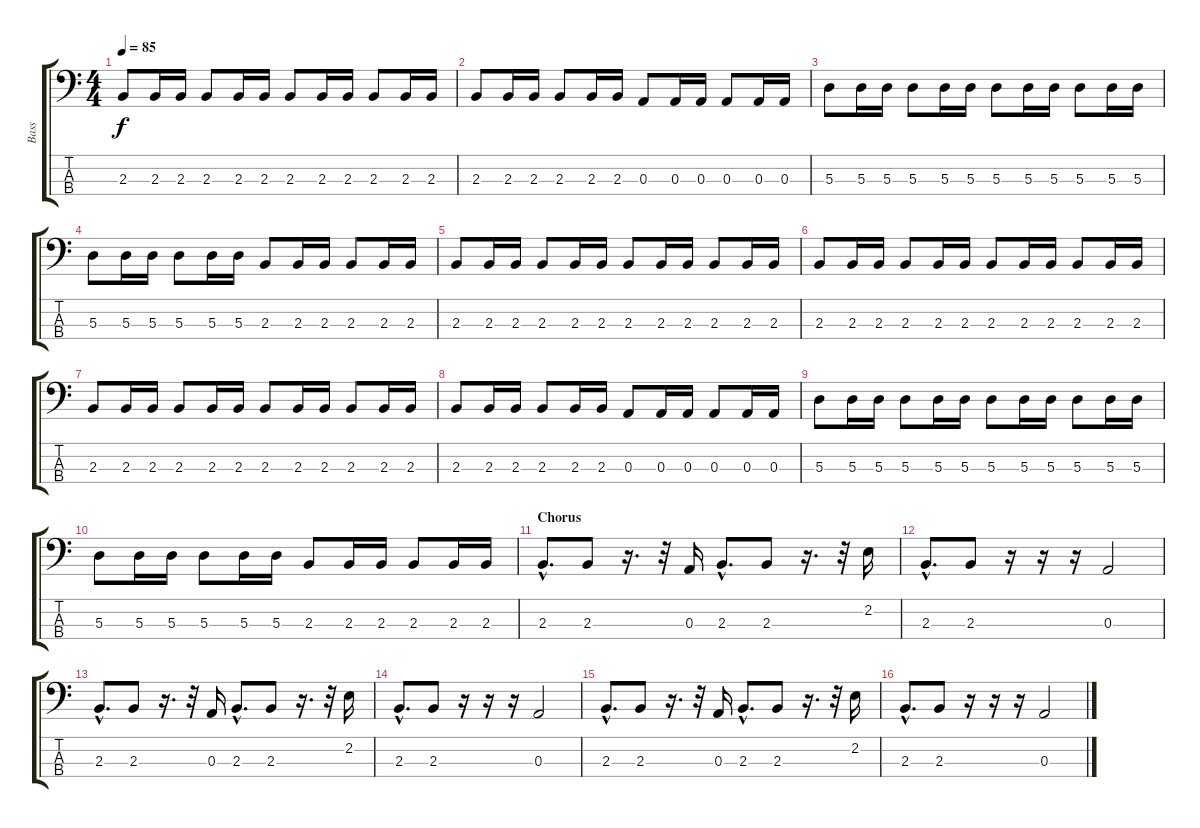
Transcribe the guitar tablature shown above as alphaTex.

\track ("Bass" "Bass") {instrument electricbassfinger}
\staff {score tabs}
\tuning (G2 D2 A1 E1) {hide}
\ts (4 4)
\tempo 85
\clef f4
\ks c
2.3.8{dy f} 2.3.16 2.3.16 2.3.8 2.3.16 2.3.16 2.3.8 2.3.16 2.3.16 2.3.8 2.3.16 2.3.16 |
2.3.8 2.3.16 2.3.16 2.3.8 2.3.16 2.3.16 0.3.8 0.3.16 0.3.16 0.3.8 0.3.16 0.3.16 |
5.3.8 5.3.16 5.3.16 5.3.8 5.3.16 5.3.16 5.3.8 5.3.16 5.3.16 5.3.8 5.3.16 5.3.16 |
5.3.8 5.3.16 5.3.16 5.3.8 5.3.16 5.3.16 2.3.8 2.3.16 2.3.16 2.3.8 2.3.16 2.3.16 |
2.3.8 2.3.16 2.3.16 2.3.8 2.3.16 2.3.16 2.3.8 2.3.16 2.3.16 2.3.8 2.3.16 2.3.16 |
2.3.8 2.3.16 2.3.16 2.3.8 2.3.16 2.3.16 2.3.8 2.3.16 2.3.16 2.3.8 2.3.16 2.3.16 |
2.3.8 2.3.16 2.3.16 2.3.8 2.3.16 2.3.16 2.3.8 2.3.16 2.3.16 2.3.8 2.3.16 2.3.16 |
2.3.8 2.3.16 2.3.16 2.3.8 2.3.16 2.3.16 0.3.8 0.3.16 0.3.16 0.3.8 0.3.16 0.3.16 |
5.3.8 5.3.16 5.3.16 5.3.8 5.3.16 5.3.16 5.3.8 5.3.16 5.3.16 5.3.8 5.3.16 5.3.16 |
5.3.8 5.3.16 5.3.16 5.3.8 5.3.16 5.3.16 2.3.8 2.3.16 2.3.16 2.3.8 2.3.16 2.3.16 |
\section ("" "Chorus")
2.3{hac}.8{d} 2.3.8 r.16{d} r.32 0.3.16 2.3{hac}.8{d} 2.3.8 r.16{d} r.32 2.2.16 |
2.3{hac}.8{d} 2.3.8 r.16 r.16 r.16 0.3.2 |
2.3{hac}.8{d} 2.3.8 r.16{d} r.32 0.3.16 2.3{hac}.8{d} 2.3.8 r.16{d} r.32 2.2.16 |
2.3{hac}.8{d} 2.3.8 r.16 r.16 r.16 0.3.2 |
2.3{hac}.8{d} 2.3.8 r.16{d} r.32 0.3.16 2.3{hac}.8{d} 2.3.8 r.16{d} r.32 2.2.16 |
2.3{hac}.8{d} 2.3.8 r.16 r.16 r.16 0.3.2
